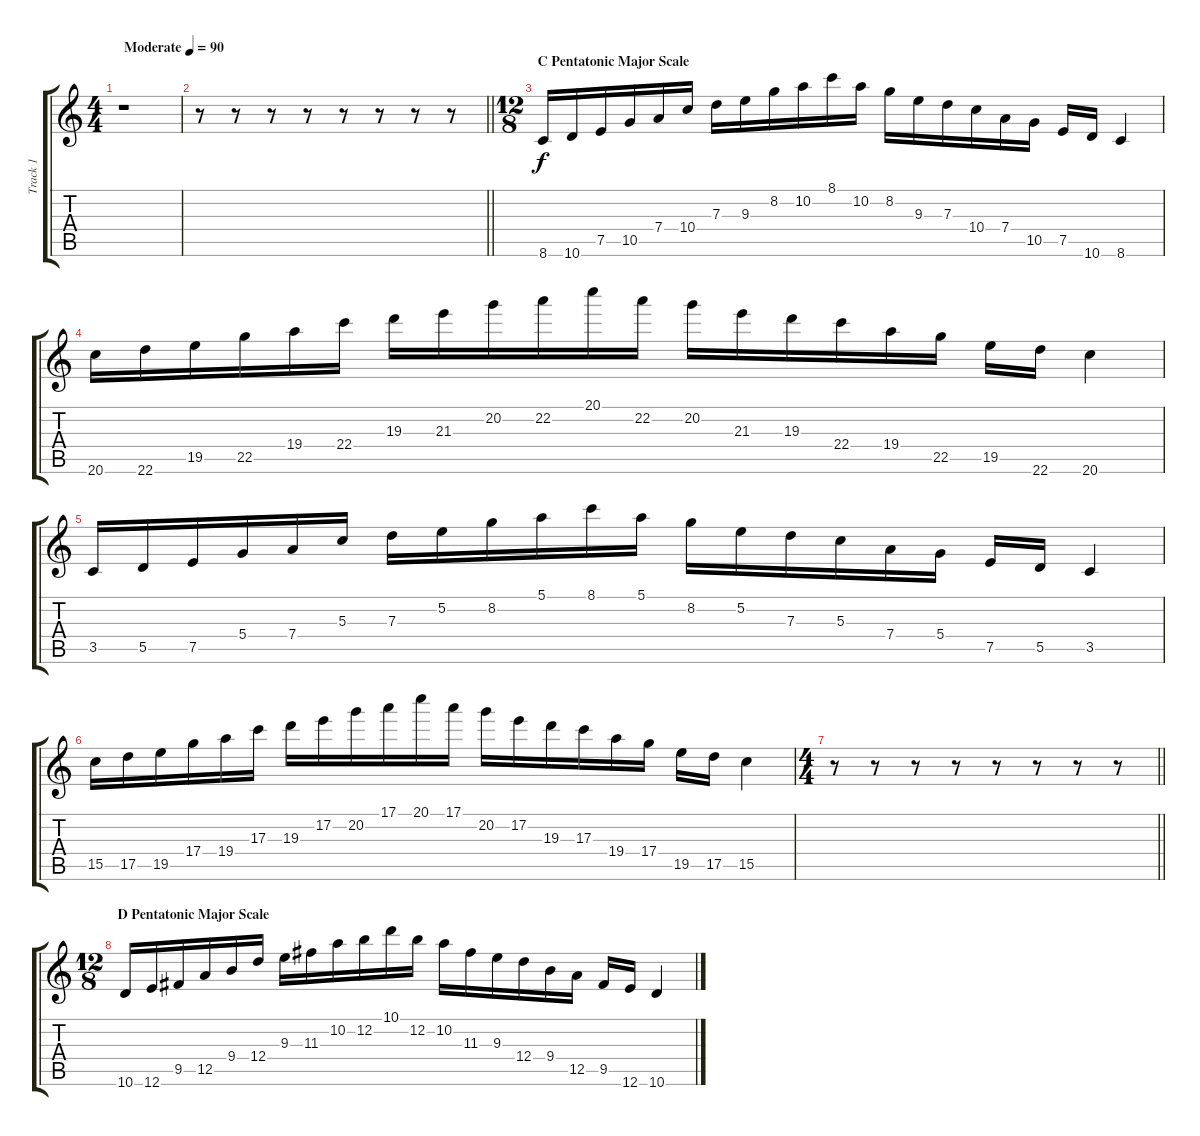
\track ("Track 1" "Track 1") {instrument overdrivenguitar}
\staff {score tabs}
\tuning (E4 B3 G3 D3 A2 E2) {hide}
\ts (4 4)
\tempo (90 "Moderate")
\clef g2
\ks c
r.1{dy f instrument overdrivenguitar} |
\barLineRight lightlight
r.8 r.8 r.8 r.8 r.8 r.8 r.8 r.8 |
\ts (12 8)
\section ("" "C Pentatonic Major Scale")
8.6.16 10.6.16 7.5.16 10.5.16 7.4.16 10.4.16 7.3.16 9.3.16 8.2.16 10.2.16 8.1.16 10.2.16 8.2.16 9.3.16 7.3.16 10.4.16 7.4.16 10.5.16 7.5.16 10.6.16 8.6.4 |
20.6.16 22.6.16 19.5.16 22.5.16 19.4.16 22.4.16 19.3.16 21.3.16 20.2.16 22.2.16 20.1.16 22.2.16 20.2.16 21.3.16 19.3.16 22.4.16 19.4.16 22.5.16 19.5.16 22.6.16 20.6.4 |
3.5.16 5.5.16 7.5.16 5.4.16 7.4.16 5.3.16 7.3.16 5.2.16 8.2.16 5.1.16 8.1.16 5.1.16 8.2.16 5.2.16 7.3.16 5.3.16 7.4.16 5.4.16 7.5.16 5.5.16 3.5.4 |
15.5.16 17.5.16 19.5.16 17.4.16 19.4.16 17.3.16 19.3.16 17.2.16 20.2.16 17.1.16 20.1.16 17.1.16 20.2.16 17.2.16 19.3.16 17.3.16 19.4.16 17.4.16 19.5.16 17.5.16 15.5.4 |
\ts (4 4)
\barLineRight lightlight
r.8 r.8 r.8 r.8 r.8 r.8 r.8 r.8 |
\ts (12 8)
\section ("" "D Pentatonic Major Scale")
10.6.16 12.6.16 9.5.16 12.5.16 9.4.16 12.4.16 9.3.16 11.3.16 10.2.16 12.2.16 10.1.16 12.2.16 10.2.16 11.3.16 9.3.16 12.4.16 9.4.16 12.5.16 9.5.16 12.6.16 10.6.4
